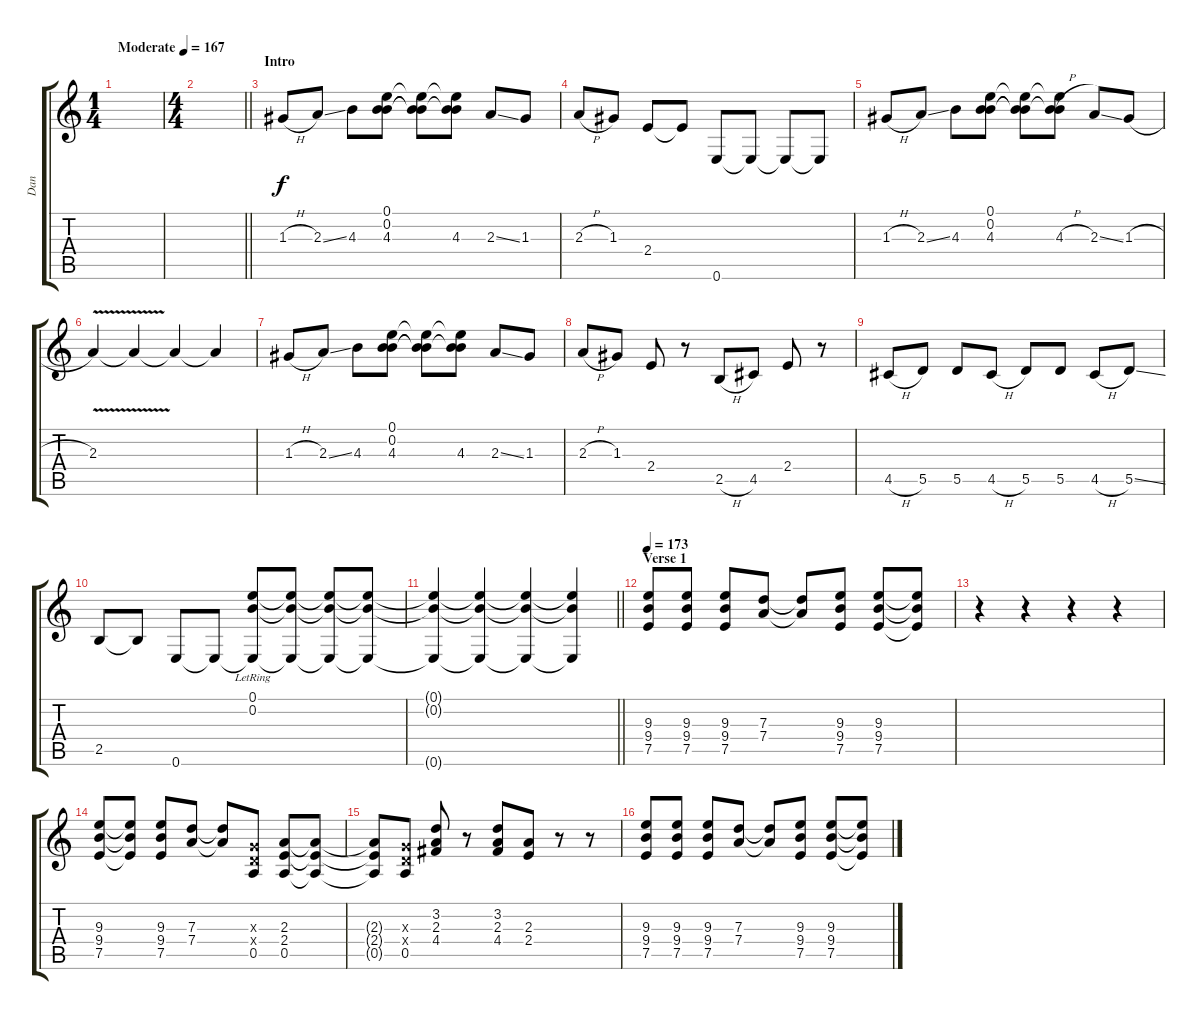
\track ("Dan" "Dan") {instrument distortionguitar}
\staff {score tabs}
\tuning (E4 B3 G3 D3 A2 E2) {hide}
\ts (1 4)
\tempo (167 "Moderate")
\clef g2
\ks c
|
\ts (4 4)
\barLineRight lightlight
|
\section ("" "Intro")
1.3{h}.8 2.3{ss}.8 4.3.8 (0.1 0.2 4.3).8 (0.1{t} 0.2{t} 4.3{t}).8 (0.1{t} 0.2{t} 4.3).8 2.3{ss}.8 1.3.8 |
2.3{h}.8 1.3.8 2.4.8 2.4{t}.8 0.6.8 0.6{t}.8 0.6{t}.8 0.6{t}.8 |
1.3{h}.8 2.3{ss}.8 4.3.8 (0.1 0.2 4.3).8 (0.1{t} 0.2{t} 4.3{t}).8 (0.1{t} 0.2{t} 4.3{h}).8 2.3{ss}.8 1.3{h}.8 |
2.3{v}.4 2.3{t}.4 2.3{t}.4 2.3{t}.4 |
1.3{h}.8 2.3{ss}.8 4.3.8 (0.1 0.2 4.3).8 (0.1{t} 0.2{t} 4.3{t}).8 (0.1{t} 0.2{t} 4.3).8 2.3{ss}.8 1.3.8 |
2.3{h}.8 1.3.8 2.4.8 r.8 2.5{h}.8 4.5.8 2.4.8 r.8 |
4.5{h}.8 5.5.8 5.5.8 4.5{h}.8 5.5.8 5.5.8 4.5{h}.8 5.5{ss}.8 |
2.5.8 2.5{t}.8 0.6.8 0.6{t}.8 (0.1{lr} 0.2{lr} 0.6{t}).8 (0.1{t} 0.2{t} 0.6{t}).8 (0.1{t} 0.2{t} 0.6{t}).8 (0.1{t} 0.2{t} 0.6{t}).8 |
\barLineRight lightlight
(0.1{t} 0.2{t} 0.6{t}).4 (0.1{t} 0.2{t} 0.6{t}).4 (0.1{t} 0.2{t} 0.6{t}).4 (0.1{t} 0.2{t} 0.6{t}).4 |
\section ("" "Verse 1")
\tempo 173
(9.3 9.4 7.5).8 (9.3 9.4 7.5).8 (9.3 9.4 7.5).8 (7.3 7.4).8 (7.3{t} 7.4{t}).8 (9.3 9.4 7.5).8 (9.3 9.4 7.5).8 (9.3{t} 9.4{t} 7.5{t}).8 |
r.4 r.4 r.4 r.4 |
(9.3 9.4 7.5).8 (9.3{t} 9.4{t} 7.5{t}).8 (9.3 9.4 7.5).8 (7.3 7.4).8 (7.3{t} 7.4{t}).8 (0.3{x} 0.4{x} 0.5).8 (2.3 2.4 0.5).8 (2.3{t} 2.4{t} 0.5{t}).8 |
(2.3{t} 2.4{t} 0.5{t}).8 (0.3{x} 0.4{x} 0.5).8 (3.2 2.3 4.4).8 r.8 (3.2 2.3 4.4).8 (2.3 2.4).8 r.8 r.8 |
(9.3 9.4 7.5).8 (9.3 9.4 7.5).8 (9.3 9.4 7.5).8 (7.3 7.4).8 (7.3{t} 7.4{t}).8 (9.3 9.4 7.5).8 (9.3 9.4 7.5).8 (9.3{t} 9.4{t} 7.5{t}).8
